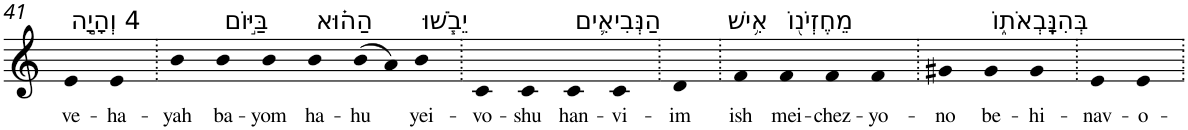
**kern	**text
*part1	*part1
*staff1	*staff1
*I"Piano	*
*I'Pno	*
!!LO:PB:g=z
*clefG2	*
*k[]	*
=41	=41
!LO:TX:a:t=4 וְהָיָ֣ה	!
!	!LO:LY:b
4e	ve-
!	!LO:LY:b
4e	-ha-
=42.	=42.
!	!LO:LY:b
4b	-yah
!LO:TX:a:t=בַּיּ֣וֹם	!
!	!LO:LY:b
4b	ba-
!	!LO:LY:b
4b	-yom
!LO:TX:a:t=הַה֗וּא	!
!	!LO:LY:b
4b	ha-
!	!LO:LY:b
(>8b	-hu
8a)	.
!LO:TX:a:t=יֵבֹ֧שׁוּ	!
!	!LO:LY:b
4b	yei-
=43.	=43.
!	!LO:LY:b
4c	-vo-
!	!LO:LY:b
4c	-shu
!LO:TX:a:t=הַנְּבִיאִ֛ים	!
!	!LO:LY:b
4c	han-
!	!LO:LY:b
4c	-vi-
=44.	=44.
!	!LO:LY:b
4d	-im
=45.	=45.
!LO:TX:a:t=אִ֥ישׁ	!
!	!LO:LY:b
4f	ish
!LO:TX:a:t=מֵחֶזְיֹנ֖וֹ	!
!	!LO:LY:b
4f	mei-
!	!LO:LY:b
4f	-chez-
!	!LO:LY:b
4f	-yo-
=46.	=46.
!	!LO:LY:b
4g#X	-no
!LO:TX:a:t=בְּהִנָּֽבְאֹת֑וֹ	!
!	!LO:LY:b
4g#	be-
!	!LO:LY:b
4g#	-hi-
=47.	=47.
!	!LO:LY:b
4e	-nav-
!	!LO:LY:b
4e	-o-
=.	=.
*-	*-
